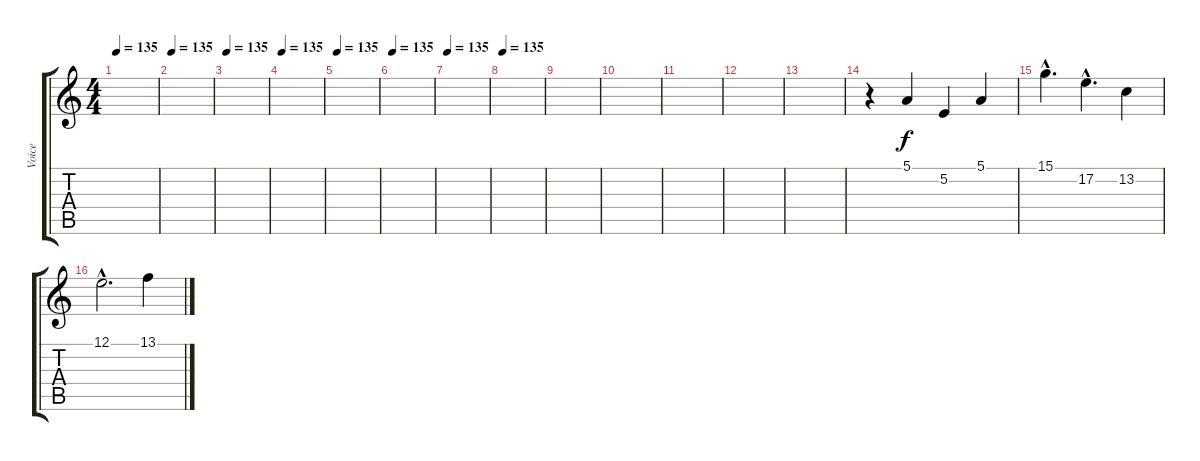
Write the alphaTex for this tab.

\track ("Voice" "Voice") {instrument tenorsax}
\staff {score tabs}
\tuning (E4 B3 G3 D3 A2 E2) {hide}
\ts (4 4)
\tempo 135
\clef g2
\ks c
|
\tempo 135
|
\tempo 135
|
\tempo 135
|
\tempo 135
|
\tempo 135
|
\tempo 135
|
\tempo 135
|
|
|
|
|
|
r.4 5.1.4 5.2.4 5.1.4 |
15.1{hac}.4{d} 17.2{hac}.4{d} 13.2.4 |
12.1{hac}.2{d} 13.1.4
